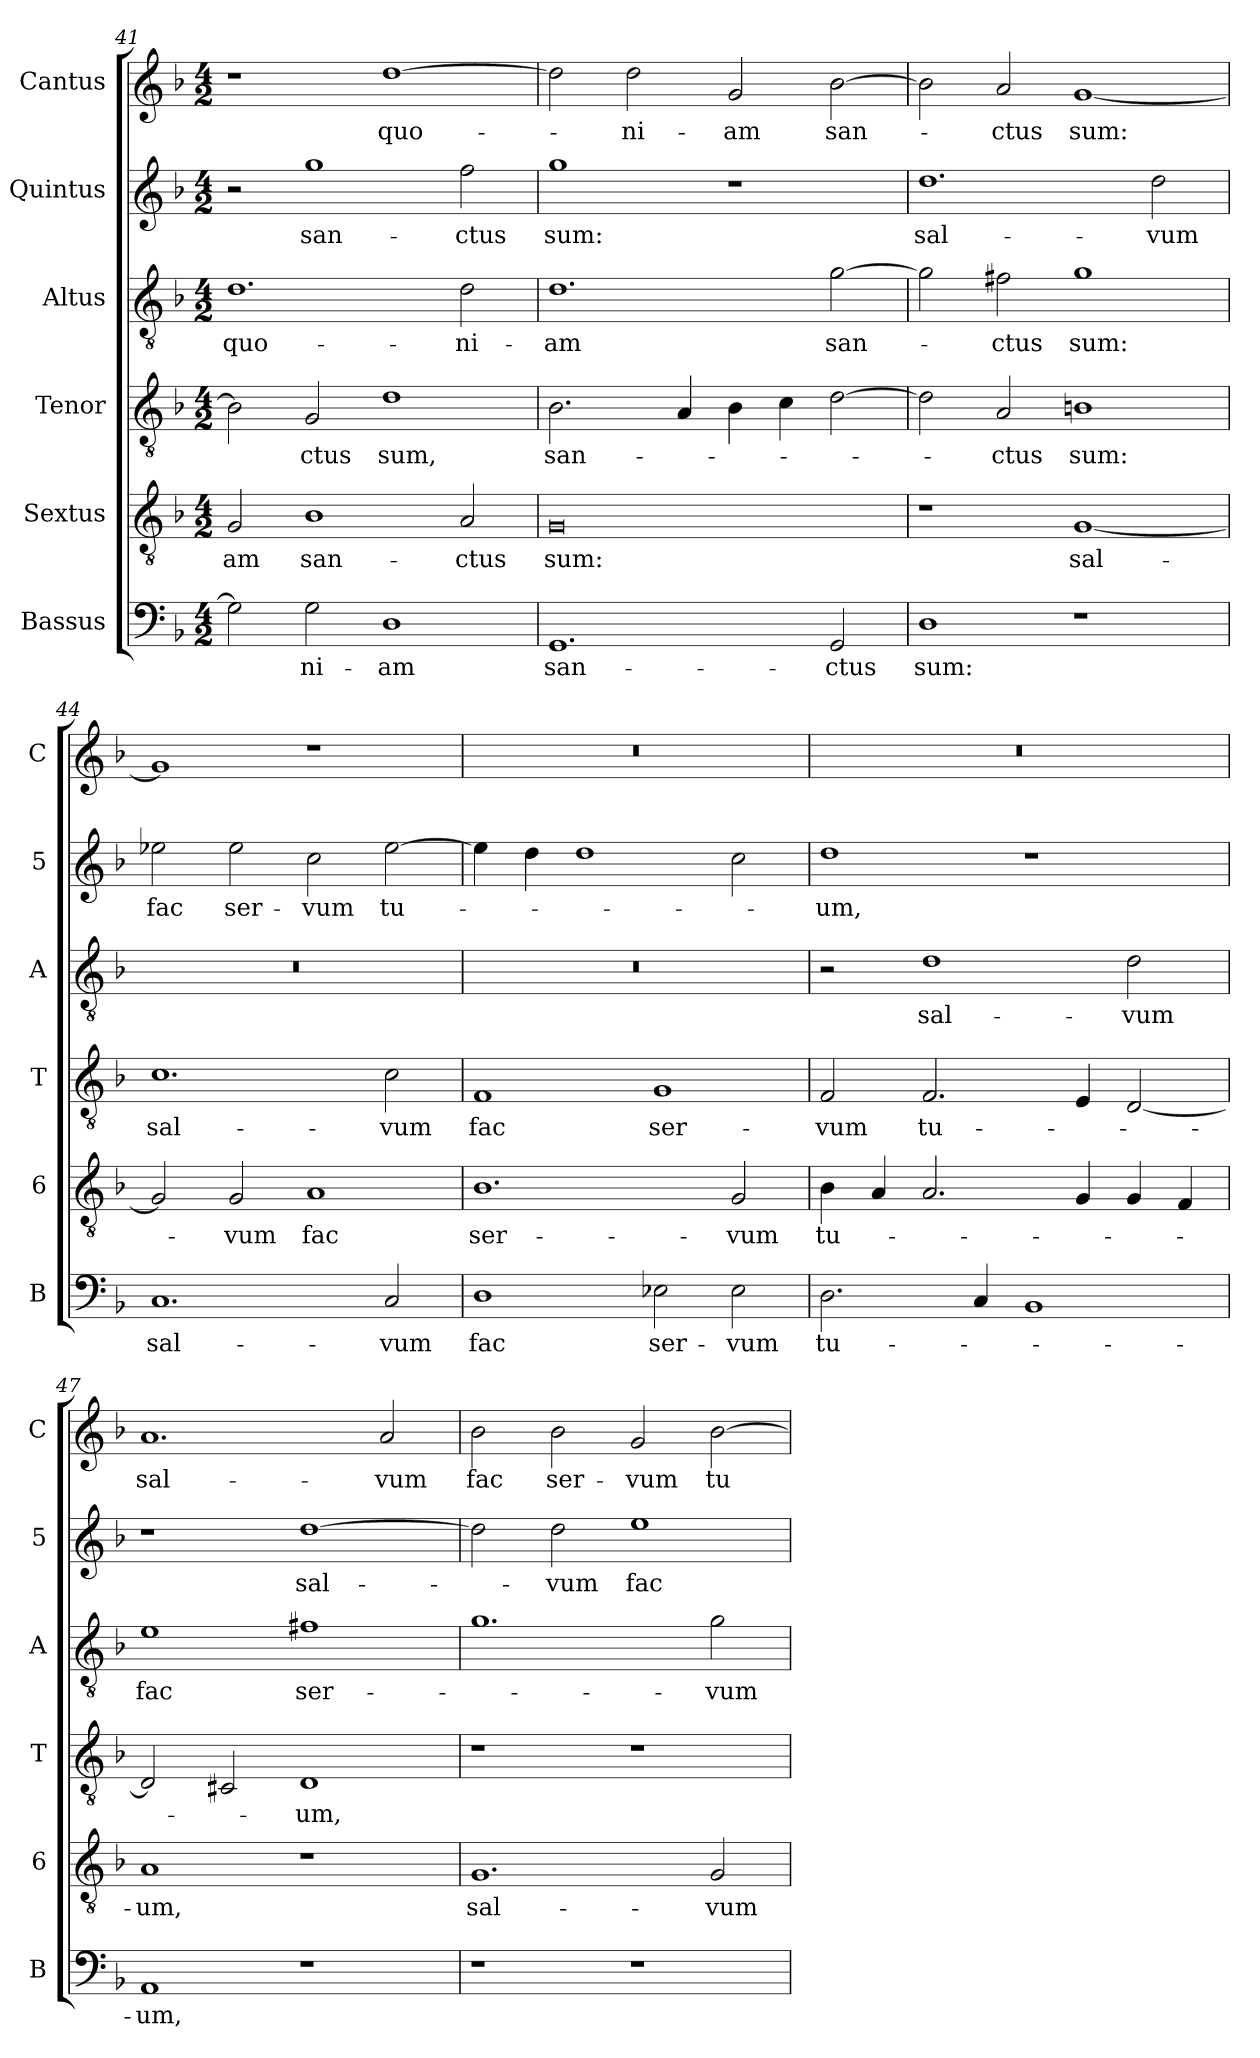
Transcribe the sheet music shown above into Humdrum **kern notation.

**kern	**text	**kern	**text	**kern	**text	**kern	**text	**kern	**text	**kern	**text
*part6	*part6	*part5	*part5	*part4	*part4	*part3	*part3	*part2	*part2	*part1	*part1
*staff6	*staff6	*staff5	*staff5	*staff4	*staff4	*staff3	*staff3	*staff2	*staff2	*staff1	*staff1
*I"Bassus	*	*I"Sextus	*	*I"Tenor	*	*I"Altus	*	*I"Quintus	*	*I"Cantus	*
*I'B	*	*I'6	*	*I'T	*	*I'A	*	*I'5	*	*I'C	*
*clefF4	*	*clefGv2	*	*clefGv2	*	*clefGv2	*	*clefG2	*	*clefG2	*
*k[b-]	*	*k[b-]	*	*k[b-]	*	*k[b-]	*	*k[b-]	*	*k[b-]	*
*F:	*	*F:	*	*F:	*	*F:	*	*F:	*	*F:	*
*M4/2	*	*M4/2	*	*M4/2	*	*M4/2	*	*M4/2	*	*M4/2	*
=41	=41	=41	=41	=41	=41	=41	=41	=41	=41	=41	=41
!	!	!	!LO:LY:b	!	!	!	!LO:LY:b	!	!	!	!
2G\]	.	2G/	-am	2B-\]	.	1.d	quo-	2r	.	1r	.
!	!LO:LY:b	!	!LO:LY:b	!	!LO:LY:b	!	!	!	!LO:LY:b	!	!
2G\	-ni-	1B-	san-	2G/	-ctus	.	.	1gg	san-	.	.
!	!LO:LY:b	!	!	!	!LO:LY:b	!	!	!	!	!	!LO:LY:b
1D	-am	.	.	1d	sum,	.	.	.	.	[1dd	quo-
!	!	!	!LO:LY:b	!	!	!	!LO:LY:b	!	!LO:LY:b	!	!
.	.	2A/	-ctus	.	.	2d\	-ni-	2ff\	-ctus	.	.
=42	=42	=42	=42	=42	=42	=42	=42	=42	=42	=42	=42
!	!LO:LY:b	!	!LO:LY:b	!	!LO:LY:b	!	!LO:LY:b	!	!LO:LY:b	!	!
1.GG	san-	0G	sum:	2.B-\	san-	1.d	-am	1gg	sum:	2dd\]	.
!	!	!	!	!	!	!	!	!	!	!	!LO:LY:b
.	.	.	.	.	.	.	.	.	.	2dd\	-ni-
.	.	.	.	4A/	.	.	.	.	.	.	.
!	!	!	!	!	!	!	!	!	!	!	!LO:LY:b
.	.	.	.	4B-\	.	.	.	1r	.	2g/	-am
.	.	.	.	4c\	.	.	.	.	.	.	.
!	!LO:LY:b	!	!	!	!	!	!LO:LY:b	!	!	!	!LO:LY:b
2GG/	-ctus	.	.	[2d\	.	[2g\	san-	.	.	[2b-\	san-
=43	=43	=43	=43	=43	=43	=43	=43	=43	=43	=43	=43
!	!LO:LY:b	!	!	!	!	!	!	!	!LO:LY:b	!	!
1D	sum:	1r	.	2d\]	.	2g\]	.	1.dd	sal-	2b-\]	.
!	!	!	!	!	!LO:LY:b	!	!LO:LY:b	!	!	!	!LO:LY:b
.	.	.	.	2A/	-ctus	2f#X\	-ctus	.	.	2a/	-ctus
!	!	!	!LO:LY:b	!	!LO:LY:b	!	!LO:LY:b	!	!	!	!LO:LY:b
1r	.	[1G	sal-	1Bn	sum:	1g	sum:	.	.	[1g	sum:
!	!	!	!	!	!	!	!	!	!LO:LY:b	!	!
.	.	.	.	.	.	.	.	2dd\	-vum	.	.
=44	=44	=44	=44	=44	=44	=44	=44	=44	=44	=44	=44
!	!LO:LY:b	!	!	!	!LO:LY:b	!	!	!	!LO:LY:b	!	!
1.C	sal-	2G/]	.	1.c	sal-	0r	.	2ee-X\	fac	1g]	.
!	!	!	!LO:LY:b	!	!	!	!	!	!LO:LY:b	!	!
.	.	2G/	-vum	.	.	.	.	2ee-\	ser-	.	.
!	!	!	!LO:LY:b	!	!	!	!	!	!LO:LY:b	!	!
.	.	1A	fac	.	.	.	.	2cc\	-vum	1r	.
!	!LO:LY:b	!	!	!	!LO:LY:b	!	!	!	!LO:LY:b	!	!
2C/	-vum	.	.	2c\	-vum	.	.	[2ee-\	tu-	.	.
=45	=45	=45	=45	=45	=45	=45	=45	=45	=45	=45	=45
!	!LO:LY:b	!	!LO:LY:b	!	!LO:LY:b	!	!	!	!	!	!
1D	fac	1.B-	ser-	1F	fac	0r	.	4ee-\]	.	0r	.
.	.	.	.	.	.	.	.	4dd\	.	.	.
.	.	.	.	.	.	.	.	1dd	.	.	.
!	!LO:LY:b	!	!	!	!LO:LY:b	!	!	!	!	!	!
2E-X\	ser-	.	.	1G	ser-	.	.	.	.	.	.
!	!LO:LY:b	!	!LO:LY:b	!	!	!	!	!	!	!	!
2E-\	-vum	2G/	-vum	.	.	.	.	2cc\	.	.	.
=46	=46	=46	=46	=46	=46	=46	=46	=46	=46	=46	=46
!	!LO:LY:b	!	!LO:LY:b	!	!LO:LY:b	!	!	!	!LO:LY:b	!	!
2.D\	tu-	4B-\	tu-	2F/	-vum	2r	.	1dd	-um,	0r	.
.	.	4A/	.	.	.	.	.	.	.	.	.
!	!	!	!	!	!LO:LY:b	!	!LO:LY:b	!	!	!	!
.	.	2.A/	.	2.F/	tu-	1d	sal-	.	.	.	.
4C/	.	.	.	.	.	.	.	.	.	.	.
1BB-	.	.	.	.	.	.	.	1r	.	.	.
.	.	4G/	.	4E/	.	.	.	.	.	.	.
!	!	!	!	!	!	!	!LO:LY:b	!	!	!	!
.	.	4G/	.	[2D/	.	2d\	-vum	.	.	.	.
.	.	4F/	.	.	.	.	.	.	.	.	.
=47	=47	=47	=47	=47	=47	=47	=47	=47	=47	=47	=47
!	!LO:LY:b	!	!LO:LY:b	!	!	!	!LO:LY:b	!	!	!	!LO:LY:b
1AA	-um,	1A	-um,	2D/]	.	1e	fac	1r	.	1.a	sal-
.	.	.	.	2C#X/	.	.	.	.	.	.	.
!	!	!	!	!	!LO:LY:b	!	!LO:LY:b	!	!LO:LY:b	!	!
1r	.	1r	.	1D	-um,	1f#X	ser-	[1dd	sal-	.	.
!	!	!	!	!	!	!	!	!	!	!	!LO:LY:b
.	.	.	.	.	.	.	.	.	.	2a/	-vum
=48	=48	=48	=48	=48	=48	=48	=48	=48	=48	=48	=48
!	!	!	!LO:LY:b	!	!	!	!	!	!	!	!LO:LY:b
1r	.	1.G	sal-	1r	.	1.g	.	2dd\]	.	2b-\	fac
!	!	!	!	!	!	!	!	!	!LO:LY:b	!	!LO:LY:b
.	.	.	.	.	.	.	.	2dd\	-vum	2b-\	ser-
!	!	!	!	!	!	!	!	!	!LO:LY:b	!	!LO:LY:b
1r	.	.	.	1r	.	.	.	1ee	fac	2g/	-vum
!	!	!	!LO:LY:b	!	!	!	!LO:LY:b	!	!	!	!LO:LY:b
.	.	2G/	-vum	.	.	2g\	-vum	.	.	[2b-\	tu-
=	=	=	=	=	=	=	=	=	=	=	=
*-	*-	*-	*-	*-	*-	*-	*-	*-	*-	*-	*-
